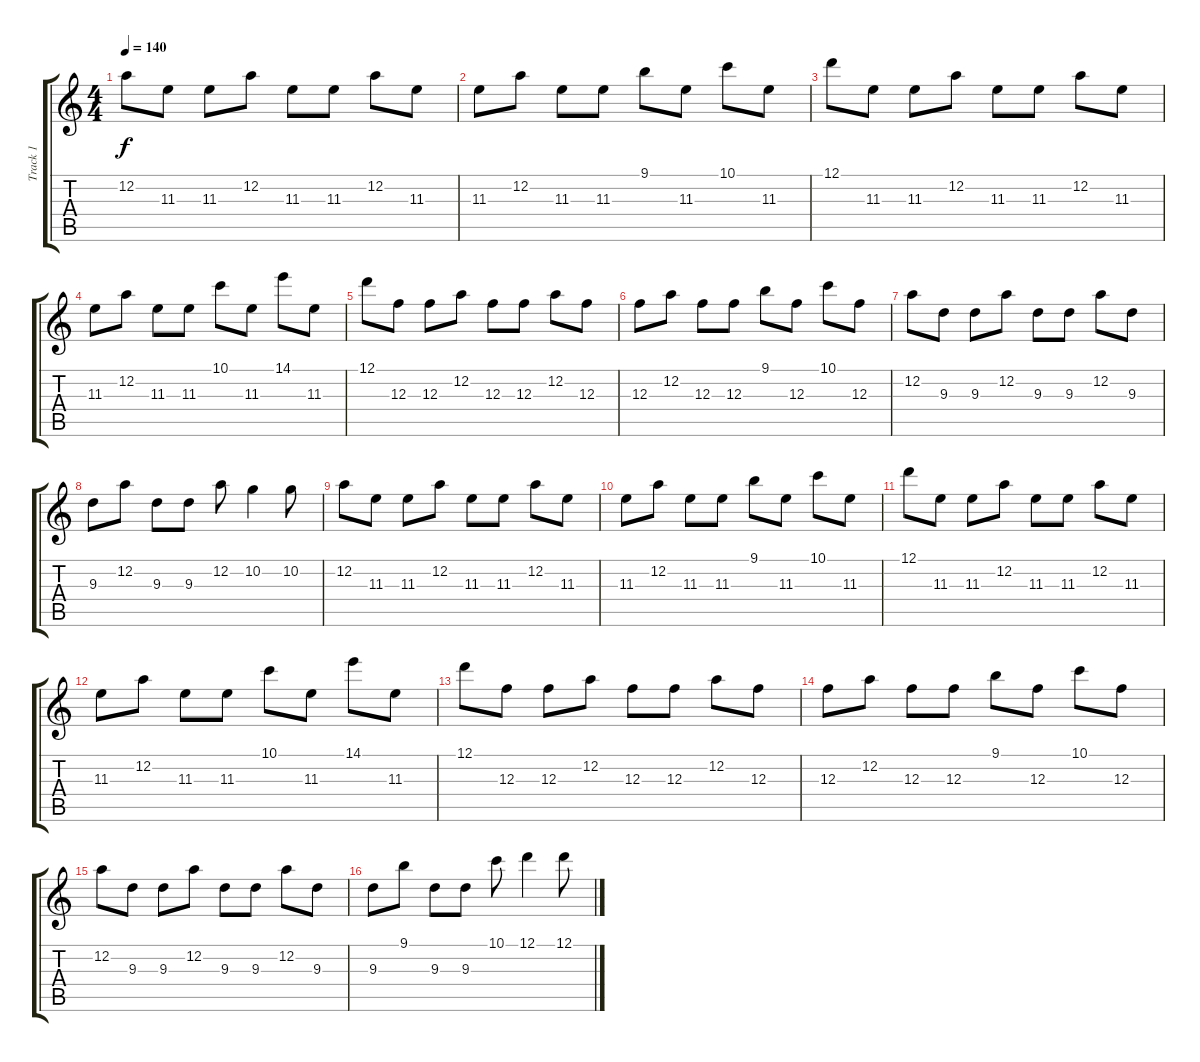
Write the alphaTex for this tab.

\track ("Track 1" "Track 1") {instrument distortionguitar}
\staff {score tabs}
\tuning (D4 A3 F3 C3 G2 D2) {hide}
\ts (4 4)
\tempo 140
\clef g2
\ks c
12.2.8{dy f} 11.3.8 11.3.8 12.2.8 11.3.8 11.3.8 12.2.8 11.3.8 |
11.3.8 12.2.8 11.3.8 11.3.8 9.1.8 11.3.8 10.1.8 11.3.8 |
12.1.8 11.3.8 11.3.8 12.2.8 11.3.8 11.3.8 12.2.8 11.3.8 |
11.3.8 12.2.8 11.3.8 11.3.8 10.1.8 11.3.8 14.1.8 11.3.8 |
12.1.8 12.3.8 12.3.8 12.2.8 12.3.8 12.3.8 12.2.8 12.3.8 |
12.3.8 12.2.8 12.3.8 12.3.8 9.1.8 12.3.8 10.1.8 12.3.8 |
12.2.8 9.3.8 9.3.8 12.2.8 9.3.8 9.3.8 12.2.8 9.3.8 |
9.3.8 12.2.8 9.3.8 9.3.8 12.2.8 10.2.4 10.2.8 |
12.2.8 11.3.8 11.3.8 12.2.8 11.3.8 11.3.8 12.2.8 11.3.8 |
11.3.8 12.2.8 11.3.8 11.3.8 9.1.8 11.3.8 10.1.8 11.3.8 |
12.1.8 11.3.8 11.3.8 12.2.8 11.3.8 11.3.8 12.2.8 11.3.8 |
11.3.8 12.2.8 11.3.8 11.3.8 10.1.8 11.3.8 14.1.8 11.3.8 |
12.1.8 12.3.8 12.3.8 12.2.8 12.3.8 12.3.8 12.2.8 12.3.8 |
12.3.8 12.2.8 12.3.8 12.3.8 9.1.8 12.3.8 10.1.8 12.3.8 |
12.2.8 9.3.8 9.3.8 12.2.8 9.3.8 9.3.8 12.2.8 9.3.8 |
9.3.8 9.1.8 9.3.8 9.3.8 10.1.8 12.1.4 12.1.8
